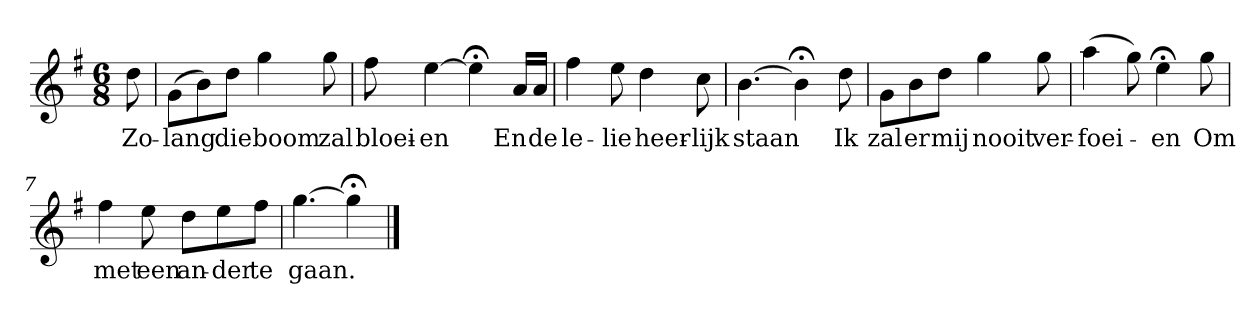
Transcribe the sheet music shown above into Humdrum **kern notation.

**kern	**text
*part1	*part1
*staff1	*staff1
*k[f#]	*
*G:	*
*M6/8	*
*MM120	*
=	=
8dd	Zo-
=1	=1
(8gL	-lang
8b)	.
8ddJ	die
4gg	boom
8gg	zal
=2	=2
8ff#	bloei-
[4ee	-en
4ee;<]	.
16aLL	En
16aJJ	de
=3	=3
4ff#	le-
8ee	-lie
4dd	heer-
8cc	-lijk
=4	=4
[4.b	staan
4b;<]	.
8dd	Ik
=5	=5
8gL	zal
8b	er
8ddJ	mij
4gg	nooit
8gg	ver-
=6	=6
(4aa	-foei-
8gg)	.
4ee;<	-en
8gg	Om
=7	=7
4ff#	met
8ee	een
8ddL	an-
8ee	-der
8ff#J	te
=8	=8
[4.gg	gaan.
4gg;<]	.
==	==
*-	*-
